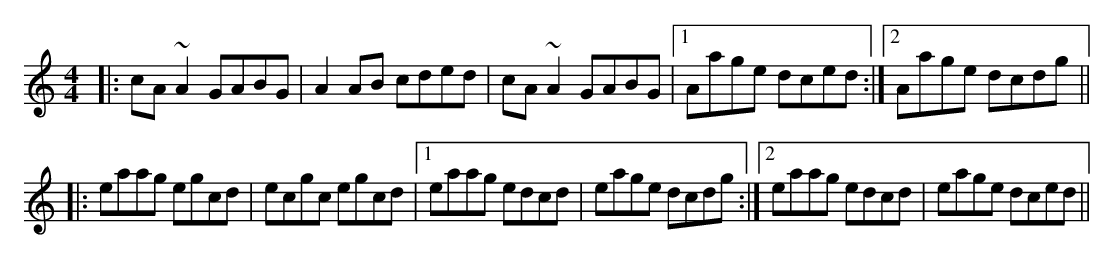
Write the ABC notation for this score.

X:1
M:4/4
K:Amin
|:cA~A2 GABG|A2AB cded|cA~A2 GABG|1 Aage dced:|2 Aage dcdg||
|:eaag egcd|ecgc egcd|1 eaag edcd|eage dcdg:|2 eaag edcd|eage dced||
